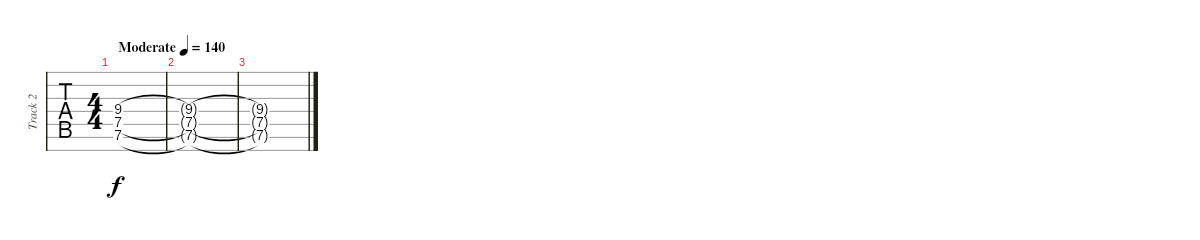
\track ("Track 2" "Track 2") {instrument acousticguitarsteel}
\staff {tabs}
\tuning (E4 C4 Ab3 E3 C3 Ab2 E2) {hide}
\ts (4 4)
\tempo (140 "Moderate")
\clef g2
\ks ab
(9.4 7.5 7.6).1{dy f instrument acousticguitarsteel} |
(9.4{t} 7.5{t} 7.6{t}).1 |
(9.4{t} 7.5{t} 7.6{t}).1
